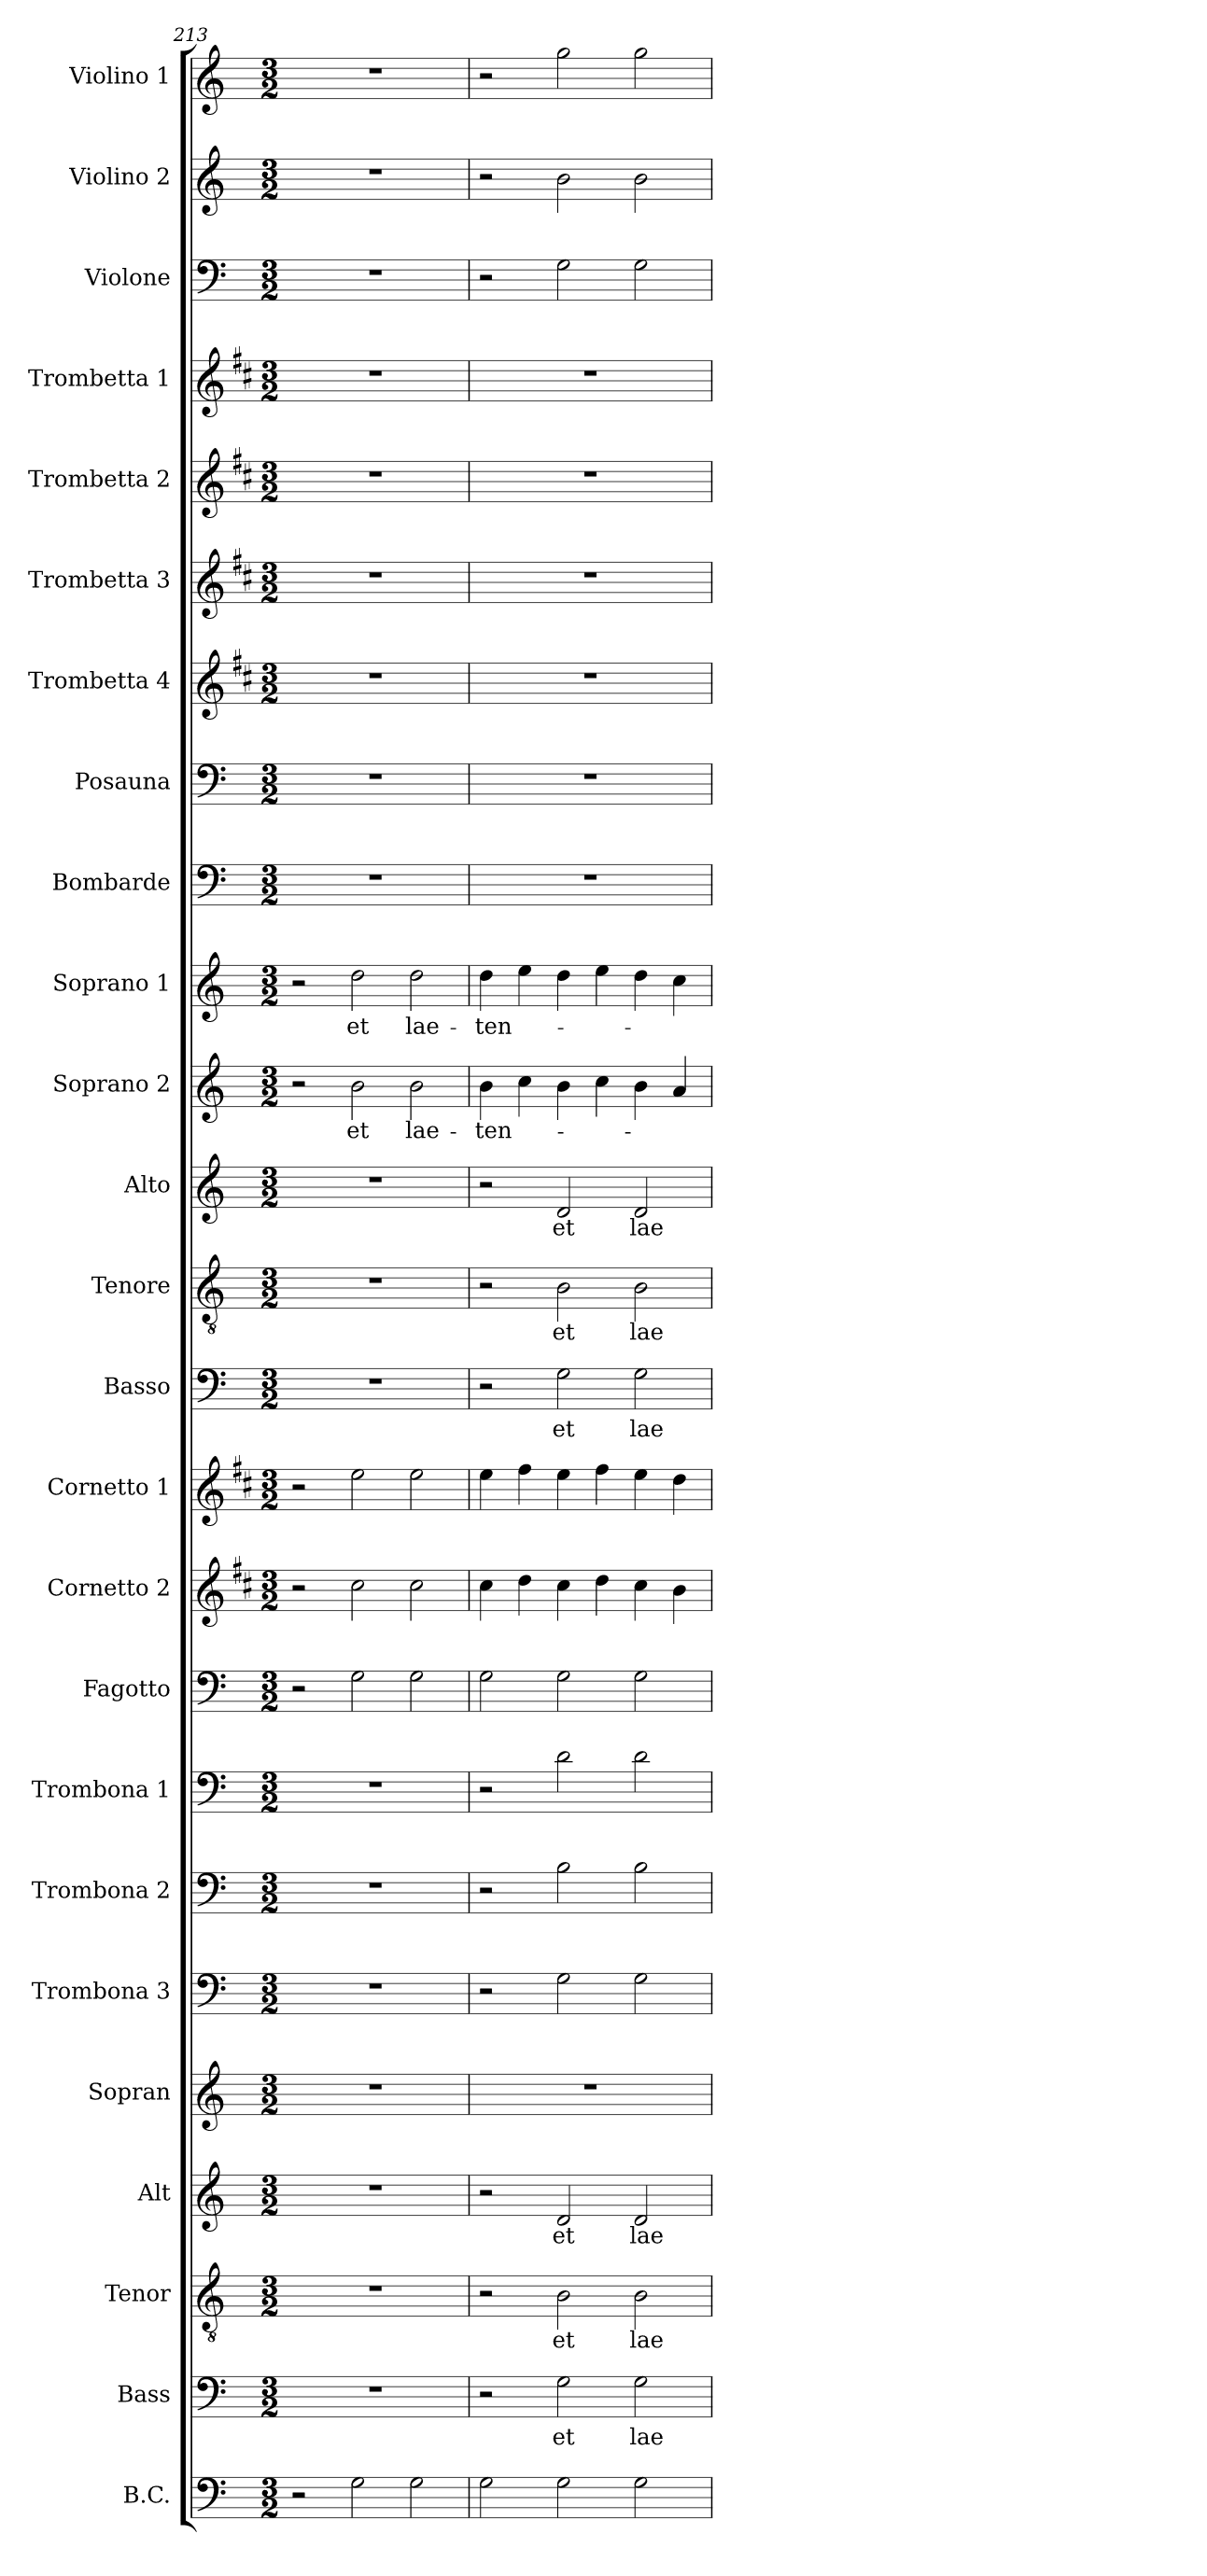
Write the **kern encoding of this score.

**kern	**kern	**text	**kern	**text	**kern	**text	**kern	**kern	**kern	**kern	**kern	**kern	**kern	**kern	**text	**kern	**text	**kern	**text	**kern	**text	**kern	**text	**kern	**kern	**kern	**kern	**kern	**kern	**kern	**kern	**kern
*part25	*part24	*part24	*part23	*part23	*part22	*part22	*part21	*part20	*part19	*part18	*part17	*part16	*part15	*part14	*part14	*part13	*part13	*part12	*part12	*part11	*part11	*part10	*part10	*part9	*part8	*part7	*part6	*part5	*part4	*part3	*part2	*part1
*staff25	*staff24	*staff24	*staff23	*staff23	*staff22	*staff22	*staff21	*staff20	*staff19	*staff18	*staff17	*staff16	*staff15	*staff14	*staff14	*staff13	*staff13	*staff12	*staff12	*staff11	*staff11	*staff10	*staff10	*staff9	*staff8	*staff7	*staff6	*staff5	*staff4	*staff3	*staff2	*staff1
*I"B.C.	*I"Bass	*	*I"Tenor	*	*I"Alt	*	*I"Sopran	*I"Trombona 3	*I"Trombona 2	*I"Trombona 1	*I"Fagotto	*I"Cornetto 2	*I"Cornetto 1	*I"Basso	*	*I"Tenore	*	*I"Alto	*	*I"Soprano 2	*	*I"Soprano 1	*	*I"Bombarde	*I"Posauna	*I"Trombetta 4	*I"Trombetta 3	*I"Trombetta 2	*I"Trombetta 1	*I"Violone	*I"Violino 2	*I"Violino 1
*I'B.C.	*I'B.	*	*I'T.	*	*I'A.	*	*I'S.	*I'Tbn. 2	*I'Tbn. 2	*I'Tbn. 1	*I'Fag.	*I'Cor. 2	*I'Cor. 1	*I'B.	*	*I'T.	*	*I'A.	*	*I'S.	*	*I'S.	*	*	*	*	*	*	*	*	*I'Vl. 2	*I'Vl. 1
*clefF4	*clefF4	*	*clefGv2	*	*clefG2	*	*clefG2	*clefF4	*clefF4	*clefF4	*clefF4	*clefG2	*clefG2	*clefF4	*	*clefGv2	*	*clefG2	*	*clefG2	*	*clefG2	*	*clefF4	*clefF4	*clefG2	*clefG2	*clefG2	*clefG2	*clefF4	*clefG2	*clefG2
*	*	*	*ITrd7c12	*	*	*	*	*	*	*	*	*ITrd1c2	*ITrd1c2	*	*	*ITrd7c12	*	*	*	*	*	*	*	*	*	*ITrd1c2	*ITrd1c2	*ITrd1c2	*ITrd1c2	*	*	*
*k[]	*k[]	*	*k[]	*	*k[]	*	*k[]	*k[]	*k[]	*k[]	*k[]	*k[]	*k[]	*k[]	*	*k[]	*	*k[]	*	*k[]	*	*k[]	*	*k[]	*k[]	*k[]	*k[]	*k[]	*k[]	*k[]	*k[]	*k[]
*C:	*C:	*	*C:	*	*C:	*	*C:	*C:	*C:	*C:	*C:	*C:	*C:	*C:	*	*C:	*	*C:	*	*C:	*	*C:	*	*C:	*C:	*C:	*C:	*C:	*C:	*C:	*C:	*C:
*M3/2	*M3/2	*	*M3/2	*	*M3/2	*	*M3/2	*M3/2	*M3/2	*M3/2	*M3/2	*M3/2	*M3/2	*M3/2	*	*M3/2	*	*M3/2	*	*M3/2	*	*M3/2	*	*M3/2	*M3/2	*M3/2	*M3/2	*M3/2	*M3/2	*M3/2	*M3/2	*M3/2
*MM300	*MM300	*	*MM300	*	*MM300	*	*MM300	*MM300	*MM300	*MM300	*MM300	*MM300	*MM300	*MM300	*	*MM300	*	*MM300	*	*MM300	*	*MM300	*	*MM300	*MM300	*MM300	*MM300	*MM300	*MM300	*MM300	*MM300	*MM300
=213	=213	=213	=213	=213	=213	=213	=213	=213	=213	=213	=213	=213	=213	=213	=213	=213	=213	=213	=213	=213	=213	=213	=213	=213	=213	=213	=213	=213	=213	=213	=213	=213
!	!LO:N:vis=1	!	!LO:N:vis=1	!	!LO:N:vis=1	!	!LO:N:vis=1	!LO:N:vis=1	!LO:N:vis=1	!LO:N:vis=1	!	!	!	!LO:N:vis=1	!	!LO:N:vis=1	!	!LO:N:vis=1	!	!	!	!	!	!LO:N:vis=1	!LO:N:vis=1	!LO:N:vis=1	!LO:N:vis=1	!LO:N:vis=1	!LO:N:vis=1	!LO:N:vis=1	!LO:N:vis=1	!LO:N:vis=1
2r	1.r	.	1.r	.	1.r	.	1.r	1.r	1.r	1.r	2r	2r	2r	1.r	.	1.r	.	1.r	.	2r	.	2r	.	1.r	1.r	1.r	1.r	1.r	1.r	1.r	1.r	1.r
!	!	!	!	!	!	!	!	!	!	!	!	!	!	!	!	!	!	!	!	!	!LO:LY:b:color=#000000	!	!	!	!	!	!	!	!	!	!	!
!	!	!	!	!	!	!	!	!	!	!	!	!	!	!	!	!	!	!	!	!	!	!	!LO:LY:b:color=#000000	!	!	!	!	!	!	!	!	!
2Gi\	.	.	.	.	.	.	.	.	.	.	2Gi\	2bi\	2ddi\	.	.	.	.	.	.	2bi\	et	2ddi\	et	.	.	.	.	.	.	.	.	.
!	!	!	!	!	!	!	!	!	!	!	!	!	!	!	!	!	!	!	!	!	!LO:LY:b:color=#000000	!	!	!	!	!	!	!	!	!	!	!
!	!	!	!	!	!	!	!	!	!	!	!	!	!	!	!	!	!	!	!	!	!	!	!LO:LY:b:color=#000000	!	!	!	!	!	!	!	!	!
2Gi\	.	.	.	.	.	.	.	.	.	.	2Gi\	2bi\	2ddi\	.	.	.	.	.	.	2bi\	lae-	2ddi\	lae-	.	.	.	.	.	.	.	.	.
=214	=214	=214	=214	=214	=214	=214	=214	=214	=214	=214	=214	=214	=214	=214	=214	=214	=214	=214	=214	=214	=214	=214	=214	=214	=214	=214	=214	=214	=214	=214	=214	=214
!	!	!	!	!	!	!	!LO:N:vis=1	!	!	!	!	!	!	!	!	!	!	!	!	!	!	!	!	!	!	!	!	!	!	!	!	!
!	!	!	!	!	!	!	!	!	!	!	!	!	!	!	!	!	!	!	!	!	!LO:LY:b:color=#000000	!	!	!	!	!	!	!	!	!	!	!
!	!	!	!	!	!	!	!	!	!	!	!	!	!	!	!	!	!	!	!	!	!	!	!LO:LY:b:color=#000000	!LO:N:vis=1	!LO:N:vis=1	!LO:N:vis=1	!LO:N:vis=1	!LO:N:vis=1	!LO:N:vis=1	!	!	!
2Gi\	2r	.	2r	.	2r	.	1.r	2r	2r	2r	2Gi\	4bi\	4ddi\	2r	.	2r	.	2r	.	4bi\	-ten-	4ddi\	-ten-	1.r	1.r	1.r	1.r	1.r	1.r	2r	2r	2r
.	.	.	.	.	.	.	.	.	.	.	.	4cci\	4eei\	.	.	.	.	.	.	4cci\	.	4eei\	.	.	.	.	.	.	.	.	.	.
!	!	!LO:LY:b:color=#000000	!	!	!	!	!	!	!	!	!	!	!	!	!	!	!	!	!	!	!	!	!	!	!	!	!	!	!	!	!	!
!	!	!	!	!LO:LY:b:color=#000000	!	!	!	!	!	!	!	!	!	!	!	!	!	!	!	!	!	!	!	!	!	!	!	!	!	!	!	!
!	!	!	!	!	!	!LO:LY:b:color=#000000	!	!	!	!	!	!	!	!	!	!	!	!	!	!	!	!	!	!	!	!	!	!	!	!	!	!
!	!	!	!	!	!	!	!	!	!	!	!	!	!	!	!LO:LY:b:color=#000000	!	!	!	!	!	!	!	!	!	!	!	!	!	!	!	!	!
!	!	!	!	!	!	!	!	!	!	!	!	!	!	!	!	!	!LO:LY:b:color=#000000	!	!	!	!	!	!	!	!	!	!	!	!	!	!	!
!	!	!	!	!	!	!	!	!	!	!	!	!	!	!	!	!	!	!	!LO:LY:b:color=#000000	!	!	!	!	!	!	!	!	!	!	!	!	!
2Gi\	2Gi\	et	2BBi\	et	2di/	et	.	2Gi\	2Bi\	2di\	2Gi\	4bi\	4ddi\	2Gi\	et	2BBi\	et	2di/	et	4bi\	.	4ddi\	.	.	.	.	.	.	.	2Gi\	2bi\	2ggi\
.	.	.	.	.	.	.	.	.	.	.	.	4cci\	4eei\	.	.	.	.	.	.	4cci\	.	4eei\	.	.	.	.	.	.	.	.	.	.
!	!	!LO:LY:b:color=#000000	!	!	!	!	!	!	!	!	!	!	!	!	!	!	!	!	!	!	!	!	!	!	!	!	!	!	!	!	!	!
!	!	!	!	!LO:LY:b:color=#000000	!	!	!	!	!	!	!	!	!	!	!	!	!	!	!	!	!	!	!	!	!	!	!	!	!	!	!	!
!	!	!	!	!	!	!LO:LY:b:color=#000000	!	!	!	!	!	!	!	!	!	!	!	!	!	!	!	!	!	!	!	!	!	!	!	!	!	!
!	!	!	!	!	!	!	!	!	!	!	!	!	!	!	!LO:LY:b:color=#000000	!	!	!	!	!	!	!	!	!	!	!	!	!	!	!	!	!
!	!	!	!	!	!	!	!	!	!	!	!	!	!	!	!	!	!LO:LY:b:color=#000000	!	!	!	!	!	!	!	!	!	!	!	!	!	!	!
!	!	!	!	!	!	!	!	!	!	!	!	!	!	!	!	!	!	!	!LO:LY:b:color=#000000	!	!	!	!	!	!	!	!	!	!	!	!	!
2Gi\	2Gi\	lae-	2BBi\	lae-	2di/	lae-	.	2Gi\	2Bi\	2di\	2Gi\	4bi\	4ddi\	2Gi\	lae-	2BBi\	lae-	2di/	lae-	4bi\	.	4ddi\	.	.	.	.	.	.	.	2Gi\	2bi\	2ggi\
.	.	.	.	.	.	.	.	.	.	.	.	4ai\	4cci\	.	.	.	.	.	.	4ai/	.	4cci\	.	.	.	.	.	.	.	.	.	.
=	=	=	=	=	=	=	=	=	=	=	=	=	=	=	=	=	=	=	=	=	=	=	=	=	=	=	=	=	=	=	=	=
*-	*-	*-	*-	*-	*-	*-	*-	*-	*-	*-	*-	*-	*-	*-	*-	*-	*-	*-	*-	*-	*-	*-	*-	*-	*-	*-	*-	*-	*-	*-	*-	*-
